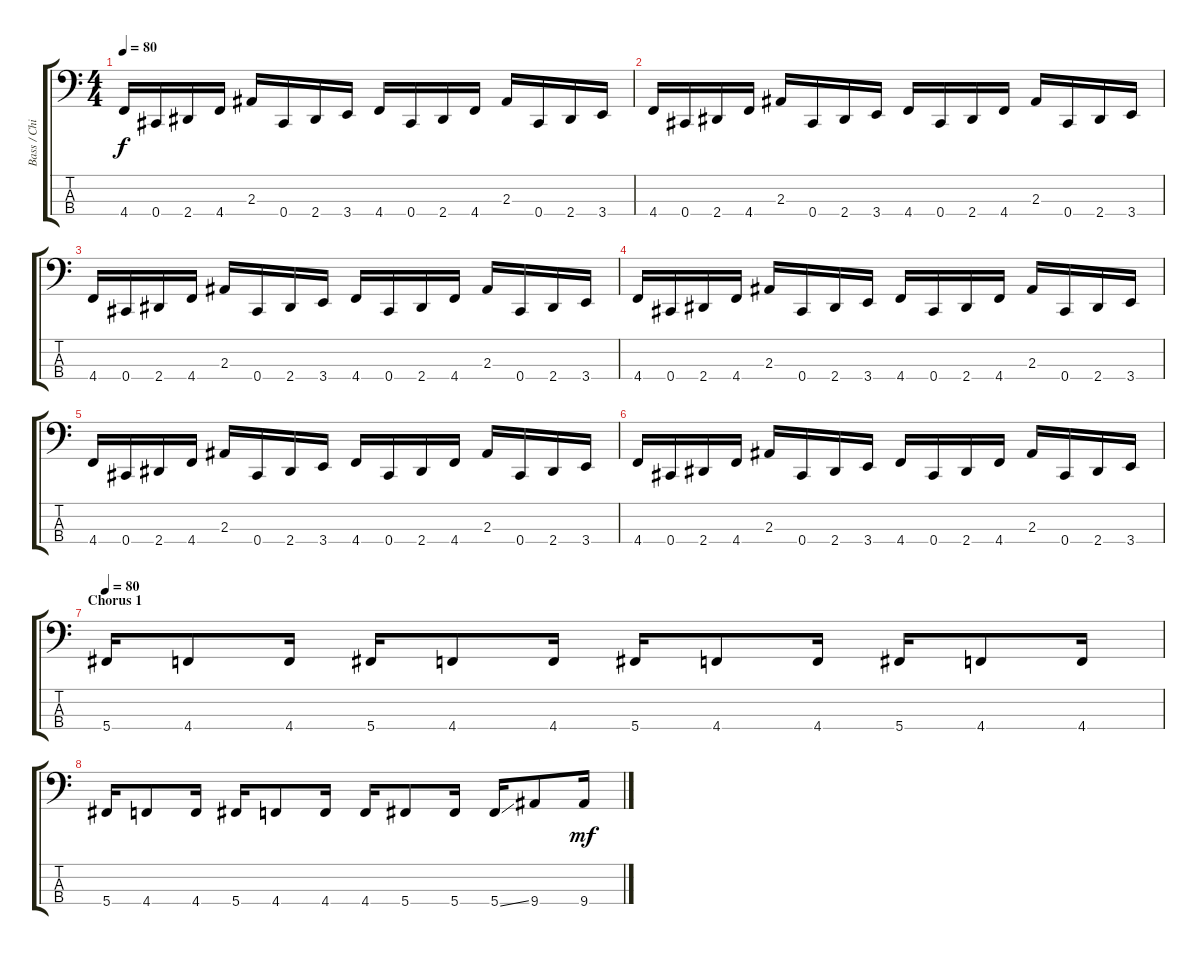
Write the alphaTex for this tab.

\track ("Bass / Chi Cheng" "Bass / Chi") {instrument electricbassfinger}
\staff {score tabs}
\tuning (Gb2 Db2 Ab1 Db1) {hide}
\ts (4 4)
\tempo 80
\clef f4
\ks c
4.4.16{dy f} 0.4.16 2.4.16 4.4.16 2.3.16 0.4.16 2.4.16 3.4.16 4.4.16 0.4.16 2.4.16 4.4.16 2.3.16 0.4.16 2.4.16 3.4.16 |
4.4.16 0.4.16 2.4.16 4.4.16 2.3.16 0.4.16 2.4.16 3.4.16 4.4.16 0.4.16 2.4.16 4.4.16 2.3.16 0.4.16 2.4.16 3.4.16 |
4.4.16 0.4.16 2.4.16 4.4.16 2.3.16 0.4.16 2.4.16 3.4.16 4.4.16 0.4.16 2.4.16 4.4.16 2.3.16 0.4.16 2.4.16 3.4.16 |
4.4.16 0.4.16 2.4.16 4.4.16 2.3.16 0.4.16 2.4.16 3.4.16 4.4.16 0.4.16 2.4.16 4.4.16 2.3.16 0.4.16 2.4.16 3.4.16 |
4.4.16 0.4.16 2.4.16 4.4.16 2.3.16 0.4.16 2.4.16 3.4.16 4.4.16 0.4.16 2.4.16 4.4.16 2.3.16 0.4.16 2.4.16 3.4.16 |
4.4.16 0.4.16 2.4.16 4.4.16 2.3.16 0.4.16 2.4.16 3.4.16 4.4.16 0.4.16 2.4.16 4.4.16 2.3.16 0.4.16 2.4.16 3.4.16 |
\section ("" "Chorus 1")
\tempo 80
5.4.16 4.4.8 4.4.16 5.4.16 4.4.8 4.4.16 5.4.16 4.4.8 4.4.16 5.4.16 4.4.8 4.4.16 |
5.4.16 4.4.8 4.4.16 5.4.16 4.4.8 4.4.16 4.4.16 5.4.8 5.4.16 5.4{ss}.16 9.4.8 9.4{ss}.16{dy mf}
